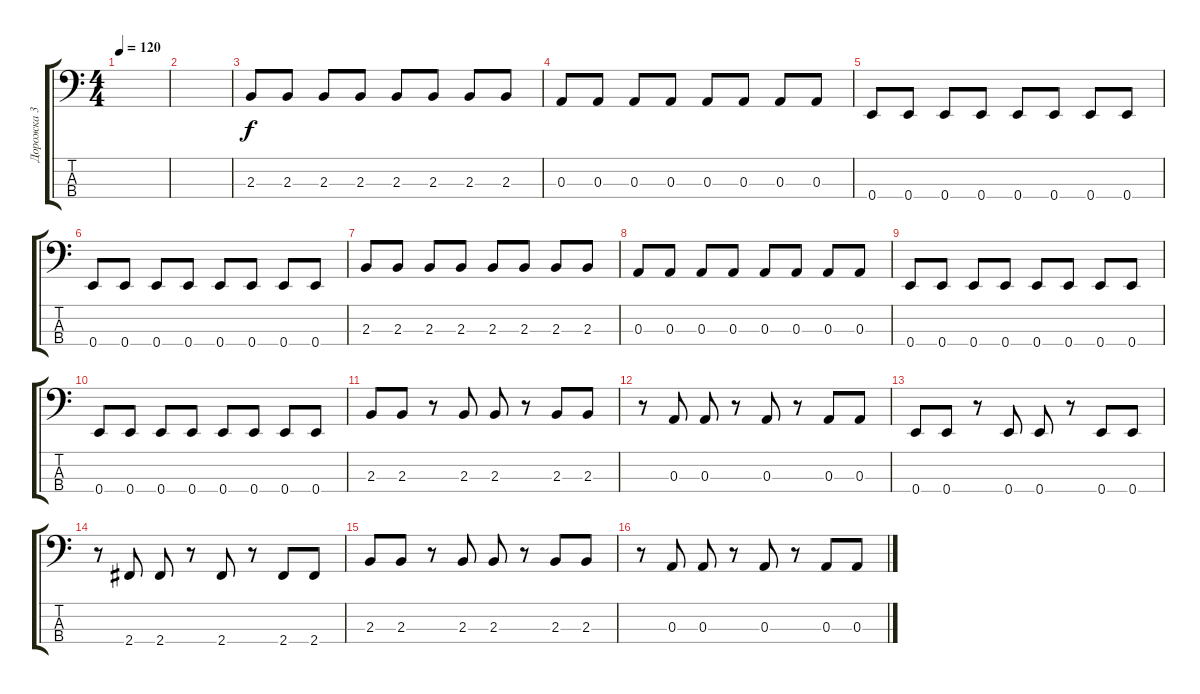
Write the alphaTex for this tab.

\track ("Дорожка 3" "Дорожка 3") {instrument electricbassfinger}
\staff {score tabs}
\tuning (G2 D2 A1 E1) {hide}
\ts (4 4)
\tempo 120
\clef f4
\ks c
|
|
2.3.8 2.3.8 2.3.8 2.3.8 2.3.8 2.3.8 2.3.8 2.3.8 |
0.3.8 0.3.8 0.3.8 0.3.8 0.3.8 0.3.8 0.3.8 0.3.8 |
0.4.8 0.4.8 0.4.8 0.4.8 0.4.8 0.4.8 0.4.8 0.4.8 |
0.4.8 0.4.8 0.4.8 0.4.8 0.4.8 0.4.8 0.4.8 0.4.8 |
2.3.8 2.3.8 2.3.8 2.3.8 2.3.8 2.3.8 2.3.8 2.3.8 |
0.3.8 0.3.8 0.3.8 0.3.8 0.3.8 0.3.8 0.3.8 0.3.8 |
0.4.8 0.4.8 0.4.8 0.4.8 0.4.8 0.4.8 0.4.8 0.4.8 |
0.4.8 0.4.8 0.4.8 0.4.8 0.4.8 0.4.8 0.4.8 0.4.8 |
2.3.8 2.3.8 r.8 2.3.8 2.3.8 r.8 2.3.8 2.3.8 |
r.8 0.3.8 0.3.8 r.8 0.3.8 r.8 0.3.8 0.3.8 |
0.4.8 0.4.8 r.8 0.4.8 0.4.8 r.8 0.4.8 0.4.8 |
r.8 2.4.8 2.4.8 r.8 2.4.8 r.8 2.4.8 2.4.8 |
2.3.8 2.3.8 r.8 2.3.8 2.3.8 r.8 2.3.8 2.3.8 |
r.8 0.3.8 0.3.8 r.8 0.3.8 r.8 0.3.8 0.3.8
